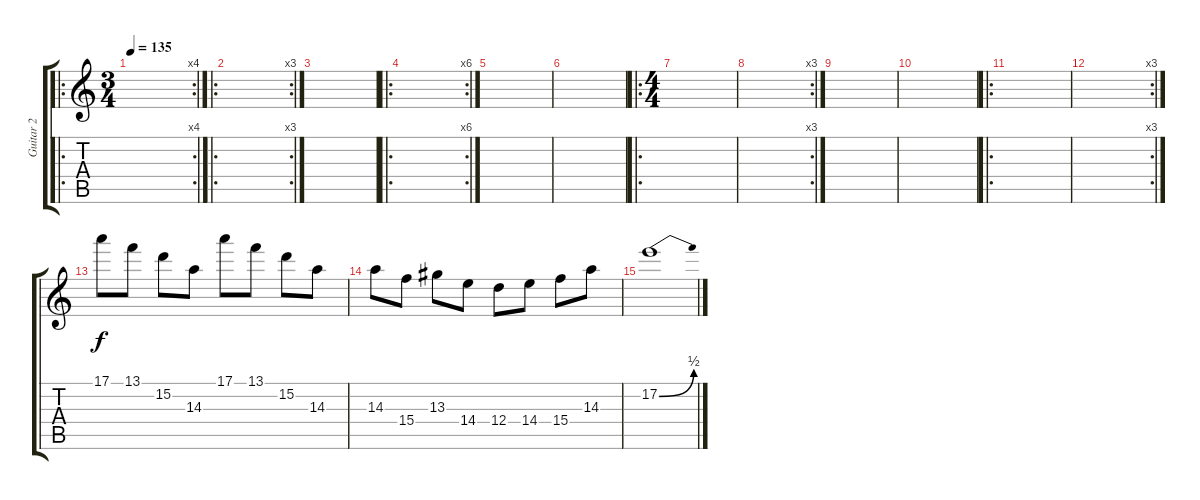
\track ("Guitar 2" "Guitar 2") {instrument distortionguitar}
\staff {score tabs}
\tuning (E4 B3 G3 D3 A2 D2) {hide}
\ro
\rc 4
\ts (3 4)
\tempo 135
\clef g2
\ks c
|
\ro
\rc 3
|
|
\ro
\rc 6
|
|
|
\ro
\ts (4 4)
|
\rc 3
|
|
|
\ro
|
\rc 3
|
17.1.8 13.1.8 15.2.8 14.3.8 17.1.8 13.1.8 15.2.8 14.3.8 |
14.3.8 15.4.8 13.3.8 14.4.8 12.4.8 14.4.8 15.4.8 14.3.8 |
17.2{be (bend 0 0 60 2)}.1
